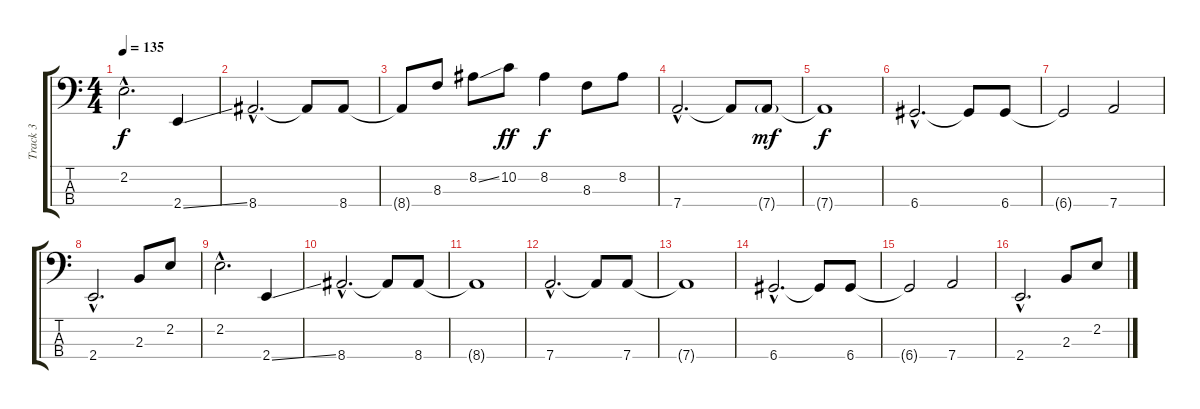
\track ("Track 3" "Track 3") {instrument electricbassfinger}
\staff {score tabs}
\tuning (G2 D2 A1 D1) {hide}
\ts (4 4)
\tempo 135
\clef f4
\ks c
2.2{hac}.2{d dy f} 2.4{ss}.4 |
8.4{hac}.2{d} 8.4{t}.8 8.4.8 |
8.4{t}.8 8.3.8 8.2{ss}.8 10.2.8{dy ff} 8.2.4{dy f} 8.3.8 8.2.8 |
7.4{hac}.2{d} 7.4{t}.8 7.4{g}.8{dy mf} |
7.4{t}.1{dy f} |
6.4{hac}.2{d} 6.4{t}.8 6.4.8 |
6.4{t}.2 7.4.2 |
2.4{hac}.2{d} 2.3.8 2.2.8 |
2.2{hac}.2{d} 2.4{ss}.4 |
8.4{hac}.2{d} 8.4{t}.8 8.4.8 |
8.4{t}.1 |
7.4{hac}.2{d} 7.4{t}.8 7.4.8 |
7.4{t}.1 |
6.4{hac}.2{d} 6.4{t}.8 6.4.8 |
6.4{t}.2 7.4.2 |
2.4{hac}.2{d} 2.3.8 2.2.8
